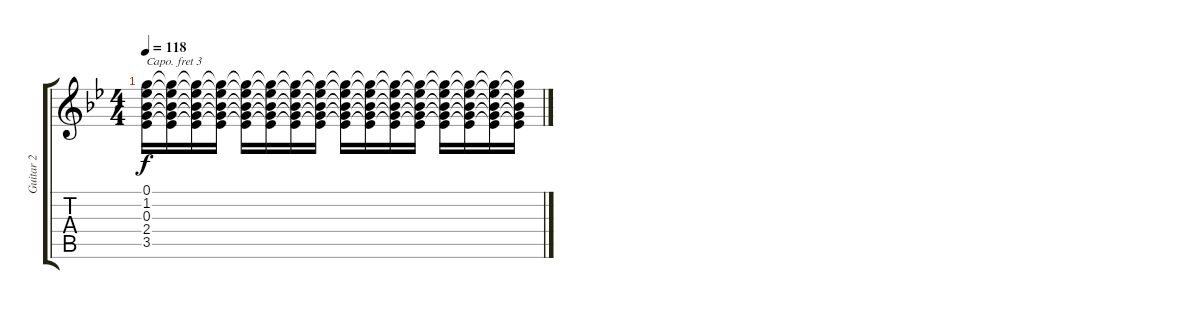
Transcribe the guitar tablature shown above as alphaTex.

\track ("Guitar 2" "Guitar 2") {instrument distortionguitar}
\staff {score tabs}
\capo 3
\tuning (E4 B3 G3 D3 A2 E2) {hide}
\ts (4 4)
\tempo 118
\clef g2
\ks bb
(0.1{t} 1.2{t} 0.3{t} 2.4{t} 3.5{t}).16{dy f volume 9} (0.1{t} 1.2{t} 0.3{t} 2.4{t} 3.5{t}).16 (0.1{t} 1.2{t} 0.3{t} 2.4{t} 3.5{t}).16{volume 8} (0.1{t} 1.2{t} 0.3{t} 2.4{t} 3.5{t}).16 (0.1{t} 1.2{t} 0.3{t} 2.4{t} 3.5{t}).16{volume 7} (0.1{t} 1.2{t} 0.3{t} 2.4{t} 3.5{t}).16 (0.1{t} 1.2{t} 0.3{t} 2.4{t} 3.5{t}).16{volume 6} (0.1{t} 1.2{t} 0.3{t} 2.4{t} 3.5{t}).16 (0.1{t} 1.2{t} 0.3{t} 2.4{t} 3.5{t}).16{volume 5} (0.1{t} 1.2{t} 0.3{t} 2.4{t} 3.5{t}).16 (0.1{t} 1.2{t} 0.3{t} 2.4{t} 3.5{t}).16{volume 4} (0.1{t} 1.2{t} 0.3{t} 2.4{t} 3.5{t}).16 (0.1{t} 1.2{t} 0.3{t} 2.4{t} 3.5{t}).16{volume 3} (0.1{t} 1.2{t} 0.3{t} 2.4{t} 3.5{t}).16{volume 2} (0.1{t} 1.2{t} 0.3{t} 2.4{t} 3.5{t}).16{volume 1} (0.1{t} 1.2{t} 0.3{t} 2.4{t} 3.5{t}).16{volume 0}
